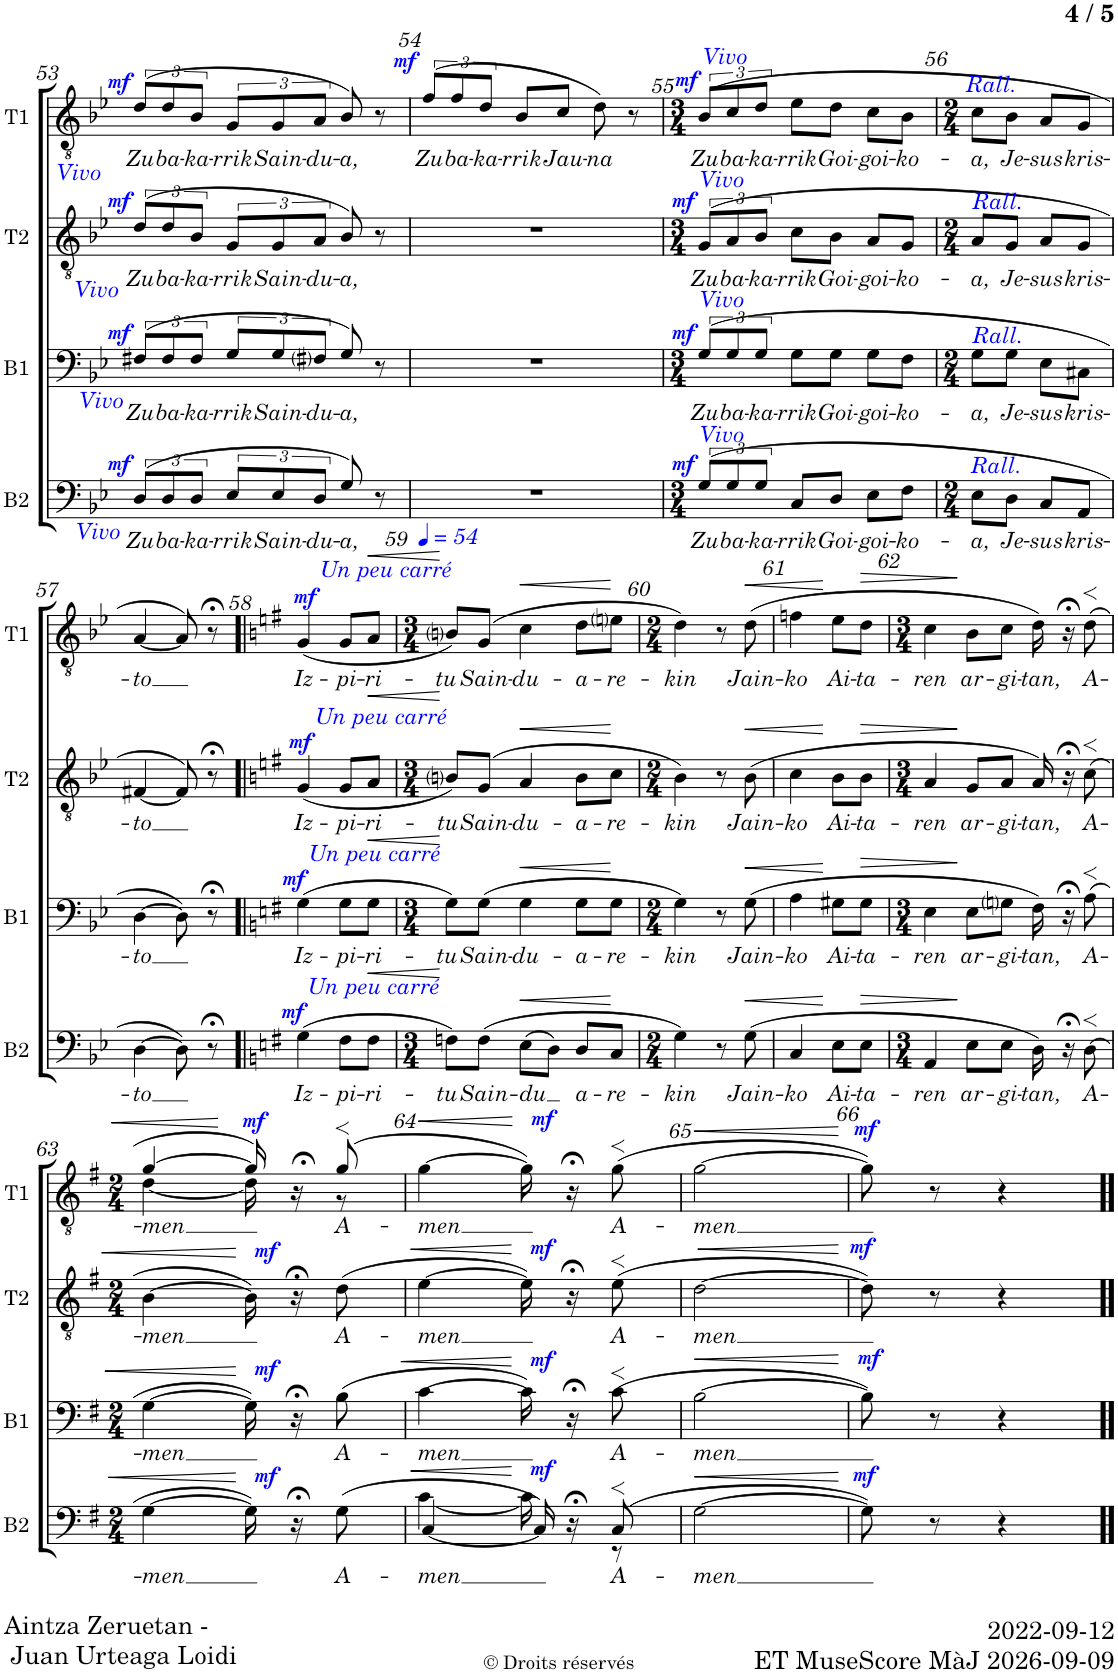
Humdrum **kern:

**kern	**text	**dynam	**kern	**text	**dynam	**kern	**text	**dynam	**kern	**text	**dynam
*part4	*part4	*part4	*part3	*part3	*part3	*part2	*part2	*part2	*part1	*part1	*part1
*staff4	*staff4	*staff4	*staff3	*staff3	*staff3	*staff2	*staff2	*staff2	*staff1	*staff1	*staff1
*I"Basse	*	*	*I"Baryton	*	*	*I"Ténor 2	*	*	*I"Ténor 1	*	*
*I'B2	*	*	*I'B1	*	*	*I'T2	*	*	*I'T1	*	*
!!LO:PB:g=z
*clefF4	*	*	*clefF4	*	*	*clefGv2	*	*	*clefGv2	*	*
*k[b-e-]	*	*	*k[b-e-]	*	*	*k[b-e-]	*	*	*k[b-e-]	*	*
*M3/4	*	*	*M3/4	*	*	*M3/4	*	*	*M3/4	*	*
=53	=53	=53	=53	=53	=53	=53	=53	=53	=53	=53	=53
!	!	!	!	!	!	!	!	!	!LO:TX:b:i:color=#0000FF:t=Vivo	!	!
!	!	!	!	!	!	!LO:TX:b:i:color=#0000FF:t=Vivo	!	!	!	!	!
!	!	!	!LO:TX:b:i:color=#0000FF:t=Vivo	!	!	!	!	!	!	!	!
!LO:TX:b:i:color=#0000FF:t=Vivo	!	!	!	!	!	!	!	!	!	!	!
!	!LO:LY:b	!LO:DY:a	!	!LO:LY:b	!LO:DY:a	!	!LO:LY:b	!LO:DY:a	!	!LO:LY:b	!LO:DY:a
(>12D/L	Zu	mf	(>12F#X/L	Zu	mf	(>12d/L	Zu	mf	(>12d/L	Zu	mf
!	!LO:LY:b	!	!	!LO:LY:b	!	!	!LO:LY:b	!	!	!LO:LY:b	!
12D/	ba-	.	12F#/	ba-	.	12d/	ba-	.	12d/	ba-	.
!	!LO:LY:b	!	!	!LO:LY:b	!	!	!LO:LY:b	!	!	!LO:LY:b	!
12D/J	-ka-	.	12F#/J	-ka-	.	12B-/J	-ka-	.	12B-/J	-ka-	.
!	!LO:LY:b	!	!	!LO:LY:b	!	!	!LO:LY:b	!	!	!LO:LY:b	!
12E-/L	-rrik	.	12G/L	-rrik	.	12G/L	-rrik	.	12G/L	-rrik	.
!	!LO:LY:b	!	!	!LO:LY:b	!	!	!LO:LY:b	!	!	!LO:LY:b	!
12E-/	Sain-	.	12G/	Sain-	.	12G/	Sain-	.	12G/	Sain-	.
!	!LO:LY:b	!	!	!LO:LY:b	!	!	!LO:LY:b	!	!	!LO:LY:b	!
12D/J	-du-	.	12F#i/J	-du-	.	12A/J	-du-	.	12A/J	-du-	.
!	!LO:LY:b	!	!	!LO:LY:b	!	!	!LO:LY:b	!	!	!LO:LY:b	!
8G/)	-a,	.	8G/)	-a,	.	8B-/)	-a,	.	8B-/)	-a,	.
8r	.	.	8r	.	.	8r	.	.	8r	.	.
=54	=54	=54	=54	=54	=54	=54	=54	=54	=54	=54	=54
!	!	!	!	!	!	!	!	!	!	!LO:LY:b	!LO:DY:a
2.r	.	.	2.r	.	.	2.r	.	.	(12f/L	Zu	mf
!	!	!	!	!	!	!	!	!	!	!LO:LY:b	!
.	.	.	.	.	.	.	.	.	12f/	ba-	.
!	!	!	!	!	!	!	!	!	!	!LO:LY:b	!
.	.	.	.	.	.	.	.	.	12d/J	-ka-	.
!	!	!	!	!	!	!	!	!	!	!LO:LY:b	!
.	.	.	.	.	.	.	.	.	8B-/L	-rrik	.
!	!	!	!	!	!	!	!	!	!	!LO:LY:b	!
.	.	.	.	.	.	.	.	.	8c/J	Jau-	.
!	!	!	!	!	!	!	!	!	!	!LO:LY:b	!
.	.	.	.	.	.	.	.	.	8d\)	-na	.
.	.	.	.	.	.	.	.	.	8r	.	.
=55	=55	=55	=55	=55	=55	=55	=55	=55	=55	=55	=55
*M3/4	*	*	*M3/4	*	*	*M3/4	*	*	*M3/4	*	*
!	!	!	!	!	!	!	!	!	!LO:TX:a:i:color=#0000FF:t=Vivo	!	!
!	!	!	!	!	!	!LO:TX:a:i:color=#0000FF:t=Vivo	!	!	!	!	!
!	!	!	!LO:TX:a:i:color=#0000FF:t=Vivo	!	!	!	!	!	!	!	!
!LO:TX:a:i:color=#0000FF:t=Vivo	!	!	!	!	!	!	!	!	!	!	!
!	!LO:LY:b	!LO:DY:a	!	!LO:LY:b	!LO:DY:a	!	!LO:LY:b	!LO:DY:a	!	!LO:LY:b	!LO:DY:a
(12G/L	Zu	mf	(12G/L	Zu	mf	(12G/L	Zu	mf	(12B-/L	Zu	mf
!	!LO:LY:b	!	!	!LO:LY:b	!	!	!LO:LY:b	!	!	!LO:LY:b	!
12G/	ba-	.	12G/	ba-	.	12A/	ba-	.	12c/	ba-	.
!	!LO:LY:b	!	!	!LO:LY:b	!	!	!LO:LY:b	!	!	!LO:LY:b	!
12G/J	-ka-	.	12G/J	-ka-	.	12B-/J	-ka-	.	12d/J	-ka-	.
!	!LO:LY:b	!	!	!LO:LY:b	!	!	!LO:LY:b	!	!	!LO:LY:b	!
8C/L	-rrik	.	8G\L	-rrik	.	8c\L	-rrik	.	8e-\L	-rrik	.
!	!LO:LY:b	!	!	!LO:LY:b	!	!	!LO:LY:b	!	!	!LO:LY:b	!
8D/J	Goi-	.	8G\J	Goi-	.	8B-\J	Goi-	.	8d\J	Goi-	.
!	!LO:LY:b	!	!	!LO:LY:b	!	!	!LO:LY:b	!	!	!LO:LY:b	!
8E-\L	-goi-	.	8G\L	-goi-	.	8A/L	-goi-	.	8c\L	-goi-	.
!	!LO:LY:b	!	!	!LO:LY:b	!	!	!LO:LY:b	!	!	!LO:LY:b	!
8F\J	-ko-	.	8F\J	-ko-	.	8G/J	-ko-	.	8B-\J	-ko-	.
=56	=56	=56	=56	=56	=56	=56	=56	=56	=56	=56	=56
*M2/4	*	*	*M2/4	*	*	*M2/4	*	*	*M2/4	*	*
!	!	!	!	!	!	!	!	!	!LO:TX:a:i:color=#0000FF:t=Rall.	!	!
!	!	!	!	!	!	!LO:TX:a:i:color=#0000FF:t=Rall.	!	!	!	!	!
!	!	!	!LO:TX:a:i:color=#0000FF:t=Rall.	!	!	!	!	!	!	!	!
!LO:TX:a:i:color=#0000FF:t=Rall.	!	!	!	!	!	!	!	!	!	!	!
!	!LO:LY:b	!	!	!LO:LY:b	!	!	!LO:LY:b	!	!	!LO:LY:b	!
8E-\L	-a,	.	8G\L	-a,	.	8A/L	-a,	.	8c\L	-a,	.
!	!LO:LY:b	!	!	!LO:LY:b	!	!	!LO:LY:b	!	!	!LO:LY:b	!
8D\J	Je-	.	8G\J	Je-	.	8G/J	Je-	.	8B-\J	Je-	.
!	!LO:LY:b	!	!	!LO:LY:b	!	!	!LO:LY:b	!	!	!LO:LY:b	!
8C/L	-sus	.	8E-\L	-sus	.	8A/L	-sus	.	8A/L	-sus	.
!	!LO:LY:b	!	!	!LO:LY:b	!	!	!LO:LY:b	!	!	!LO:LY:b	!
8AA/J	kris-	.	8C#X\J	kris-	.	8G/J	kris-	.	8G/J	kris-	.
!!LO:LB:g=z
=57	=57	=57	=57	=57	=57	=57	=57	=57	=57	=57	=57
!	!LO:LY:b	!	!	!LO:LY:b	!	!	!LO:LY:b	!	!	!LO:LY:b	!
[4D\	-to	.	[4D\	-to	.	[4F#X/	-to	.	[4A/	-to	.
8D\])	.	.	8D\])	.	.	8F#/])	.	.	8A/])	.	.
8r;<	.	.	8r;<	.	.	8r;<	.	.	8r;<	.	.
=58!|	=58!|	=58!|	=58!|	=58!|	=58!|	=58!|	=58!|	=58!|	=58!|	=58!|	=58!|
*k[f#]	*	*	*k[f#]	*	*	*k[f#]	*	*	*k[f#]	*	*
*	*	*	*	*	*	*	*	*	*MM54	*	*
!	!	!	!	!	!	!	!	!	!LO:TX:a:i:color=#0000FF:t=Un peu carré	!	!
!	!	!	!	!	!	!LO:TX:a:i:color=#0000FF:t=Un peu carré	!	!	!	!	!
!	!	!	!LO:TX:a:i:color=#0000FF:t=Un peu carré	!	!	!	!	!	!	!	!
!LO:TX:a:i:color=#0000FF:t=Un peu carré	!	!	!	!	!	!	!	!	!	!	!
!	!LO:LY:b	!LO:DY:a	!	!LO:LY:b	!LO:DY:a	!	!LO:LY:b	!LO:DY:a	!	!LO:LY:b	!LO:DY:a
(4G\	Iz-	mf	(4G\	Iz-	mf	(4G/	Iz-	mf	(4G/	Iz-	mf
!	!LO:LY:b	!	!	!LO:LY:b	!	!	!LO:LY:b	!	!	!LO:LY:b	!
8F#\L	-pi-	.	8G\L	-pi-	.	8G/L	-pi-	.	8G/L	-pi-	.
!	!LO:LY:b	!LO:HP:b	!	!LO:LY:b	!LO:HP:b	!	!LO:LY:b	!LO:HP:b	!	!LO:LY:b	!LO:HP:b
8F#\J	-ri-	<	8G\J	-ri-	<	8A/J	-ri-	<	8A/J	-ri-	<
=59	=59	=59	=59	=59	=59	=59	=59	=59	=59	=59	=59
*M3/4	*	*	*M3/4	*	*	*M3/4	*	*	*M3/4	*	*
!	!LO:LY:b	!	!	!LO:LY:b	!	!	!LO:LY:b	!	!	!LO:LY:b	!
8Fn\L)	-tu	.	8G\L)	-tu	.	8Bni/L)	-tu	.	8Bni/L)	-tu	.
!	!LO:LY:b	!	!	!LO:LY:b	!	!	!LO:LY:b	!	!	!LO:LY:b	!
(8F\J	Sain-	[	(8G\J	Sain-	[	(8G/J	Sain-	[	(8G/J	Sain-	[
!	!LO:LY:b	!LO:HP:b	!	!LO:LY:b	!LO:HP:b	!	!LO:LY:b	!LO:HP:b	!	!LO:LY:b	!LO:HP:b
(8E\L	-du	<	4G\	-du-	<	4A/	-du-	<	4c\	-du-	<
8D\J)	.	.	.	.	.	.	.	.	.	.	.
!	!LO:LY:b	!	!	!LO:LY:b	!	!	!LO:LY:b	!	!	!LO:LY:b	!
8D/L	a-	.	8G\L	-a-	.	8B\L	-a-	.	8d\L	-a-	.
!	!LO:LY:b	!	!	!LO:LY:b	!	!	!LO:LY:b	!	!	!LO:LY:b	!
8C/J	-re-	.	8G\J	-re-	.	8c\J	-re-	.	8eni\J	-re-	.
.	.	[	.	.	[	.	.	[	.	.	[
=60	=60	=60	=60	=60	=60	=60	=60	=60	=60	=60	=60
*M2/4	*	*	*M2/4	*	*	*M2/4	*	*	*M2/4	*	*
!	!LO:LY:b	!	!	!LO:LY:b	!	!	!LO:LY:b	!	!	!LO:LY:b	!
4G\)	-kin	.	4G\)	-kin	.	4B\)	-kin	.	4d\)	-kin	.
8r	.	.	8r	.	.	8r	.	.	8r	.	.
!	!LO:LY:b	!LO:HP:b	!	!LO:LY:b	!LO:HP:b	!	!LO:LY:b	!LO:HP:b	!	!LO:LY:b	!LO:HP:b
(8G\	Jain-	<	(8G\	Jain-	<	(8B\	Jain-	<	(8d\	Jain-	<
=61	=61	=61	=61	=61	=61	=61	=61	=61	=61	=61	=61
!	!LO:LY:b	!	!	!LO:LY:b	!	!	!LO:LY:b	!	!	!LO:LY:b	!
4C/	-ko	.	4A\	-ko	.	4c\	-ko	.	4fn\	-ko	.
!	!LO:LY:b	!	!	!LO:LY:b	!	!	!LO:LY:b	!	!	!LO:LY:b	!
8E\L	Ai-	[	8G#X\L	Ai-	[	8B\L	Ai-	[	8e\L	Ai-	[
!	!LO:LY:b	!LO:HP:b	!	!LO:LY:b	!LO:HP:b	!	!LO:LY:b	!LO:HP:b	!	!LO:LY:b	!LO:HP:b
8E\J	-ta-	>	8G#\J	-ta-	>	8B\J	-ta-	>	8d\J	-ta-	>
=62	=62	=62	=62	=62	=62	=62	=62	=62	=62	=62	=62
*M3/4	*	*	*M3/4	*	*	*M3/4	*	*	*M3/4	*	*
!	!LO:LY:b	!	!	!LO:LY:b	!	!	!LO:LY:b	!	!	!LO:LY:b	!
4AA/	-ren	.	4E\	-ren	.	4A/	-ren	.	4c\	-ren	.
!	!LO:LY:b	!	!	!LO:LY:b	!	!	!LO:LY:b	!	!	!LO:LY:b	!
8E\L	ar-	]	8E\L	ar-	]	8G/L	ar-	]	8B\L	ar-	]
!	!LO:LY:b	!	!	!LO:LY:b	!	!	!LO:LY:b	!	!	!LO:LY:b	!
8E\J	-gi-	.	8Gni\J	-gi-	.	8A/J	-gi-	.	8c\J	-gi-	.
!	!LO:LY:b	!	!	!LO:LY:b	!	!	!LO:LY:b	!	!	!LO:LY:b	!
16D\)	-tan,	.	16F#\)	-tan,	.	16A/)	-tan,	.	16d\)	-tan,	.
16r;<	.	.	16r;<	.	.	16r;<	.	.	16r;<	.	.
!	!LO:LY:b	!	!	!LO:LY:b	!	!	!LO:LY:b	!	!	!LO:LY:b	!
(8D>\	A-	.	(8A>\	A-	.	(8c>\	A-	.	(8d>\	A-	.
!!LO:LB:g=z
=63	=63	=63	=63	=63	=63	=63	=63	=63	=63	=63	=63
*M2/4	*	*	*M2/4	*	*	*M2/4	*	*	*M2/4	*	*
!	!LO:LY:b	!LO:HP:b	!	!LO:LY:b	!LO:HP:b	!	!LO:LY:b	!LO:HP:b	!	!LO:LY:b	!LO:HP:b
*	*	*	*	*	*	*	*	*	*^	*	*
[4G\	-men	<	[4G\	-men	<	[4B\	-men	<	[4g/	[4d\	-men	<
!	!	!LO:DY:n=1:a	!	!	!LO:DY:n=1:a	!	!	!LO:DY:n=1:a	!	!	!	!LO:DY:n=1:a
16G\])	.	[ mf	16G\])	.	[ mf	16B\])	.	[ mf	16g/])	16d\]	.	[ mf
16r;<	.	.	16r;<	.	.	16r;<	.	.	16r;<	16ryy	.	.
!	!LO:LY:b	!	!	!LO:LY:b	!	!	!LO:LY:b	!	!	!	!LO:LY:b	!
(8G\	A-	.	(8B\	A-	.	(8d\	A-	.	(8g>/	8r	A-	.
=64	=64	=64	=64	=64	=64	=64	=64	=64	=64	=64	=64	=64
!	!LO:LY:b	!LO:HP:b	!	!LO:LY:b	!LO:HP:b	!	!LO:LY:b	!LO:HP:b	!	!	!LO:LY:b	!LO:HP:b
*^	*	*	*	*	*	*	*	*	*v	*v	*	*
[<4C/	[<4c\	-men	<	[4c\	-men	<	[4e\	-men	<	[4g\	-men	<
!	!	!	!LO:DY:n=1:a	!	!	!LO:DY:n=1:a	!	!	!LO:DY:n=1:a	!	!	!LO:DY:n=1:a
16C/])	16c\]	.	[ mf	16c\])	.	[ mf	16e\])	.	[ mf	16g\])	.	[ mf
16r;<	16ryy	.	.	16r;<	.	.	16r;<	.	.	16r;<	.	.
!	!	!LO:LY:b	!	!	!LO:LY:b	!	!	!LO:LY:b	!	!	!LO:LY:b	!
(8C>/	8r	A-	.	(8c>\	A-	.	(8e>\	A-	.	(8g>\	A-	.
=65	=65	=65	=65	=65	=65	=65	=65	=65	=65	=65	=65	=65
!	!	!LO:LY:b	!LO:HP:b	!	!LO:LY:b	!LO:HP:b	!	!LO:LY:b	!LO:HP:b	!	!LO:LY:b	!LO:HP:b
*v	*v	*	*	*	*	*	*	*	*	*	*	*
[2G\	-men	<	[2B\	-men	<	[2d\	-men	<	[2g;<\	-men	<
.	.	[	.	.	[	.	.	[	.	.	[
=66	=66	=66	=66	=66	=66	=66	=66	=66	=66	=66	=66
!	!	!LO:DY:a	!	!	!LO:DY:a	!	!	!LO:DY:a	!	!	!LO:DY:a
8G\])	.	mf	8B\])	.	mf	8d\])	.	mf	8g\])	.	mf
8r	.	.	8r	.	.	8r	.	.	8r	.	.
4r	.	.	4r	.	.	4r	.	.	4r	.	.
=!!	=!!	=!!	=!!	=!!	=!!	=!!	=!!	=!!	=!!	=!!	=!!
*-	*-	*-	*-	*-	*-	*-	*-	*-	*-	*-	*-
